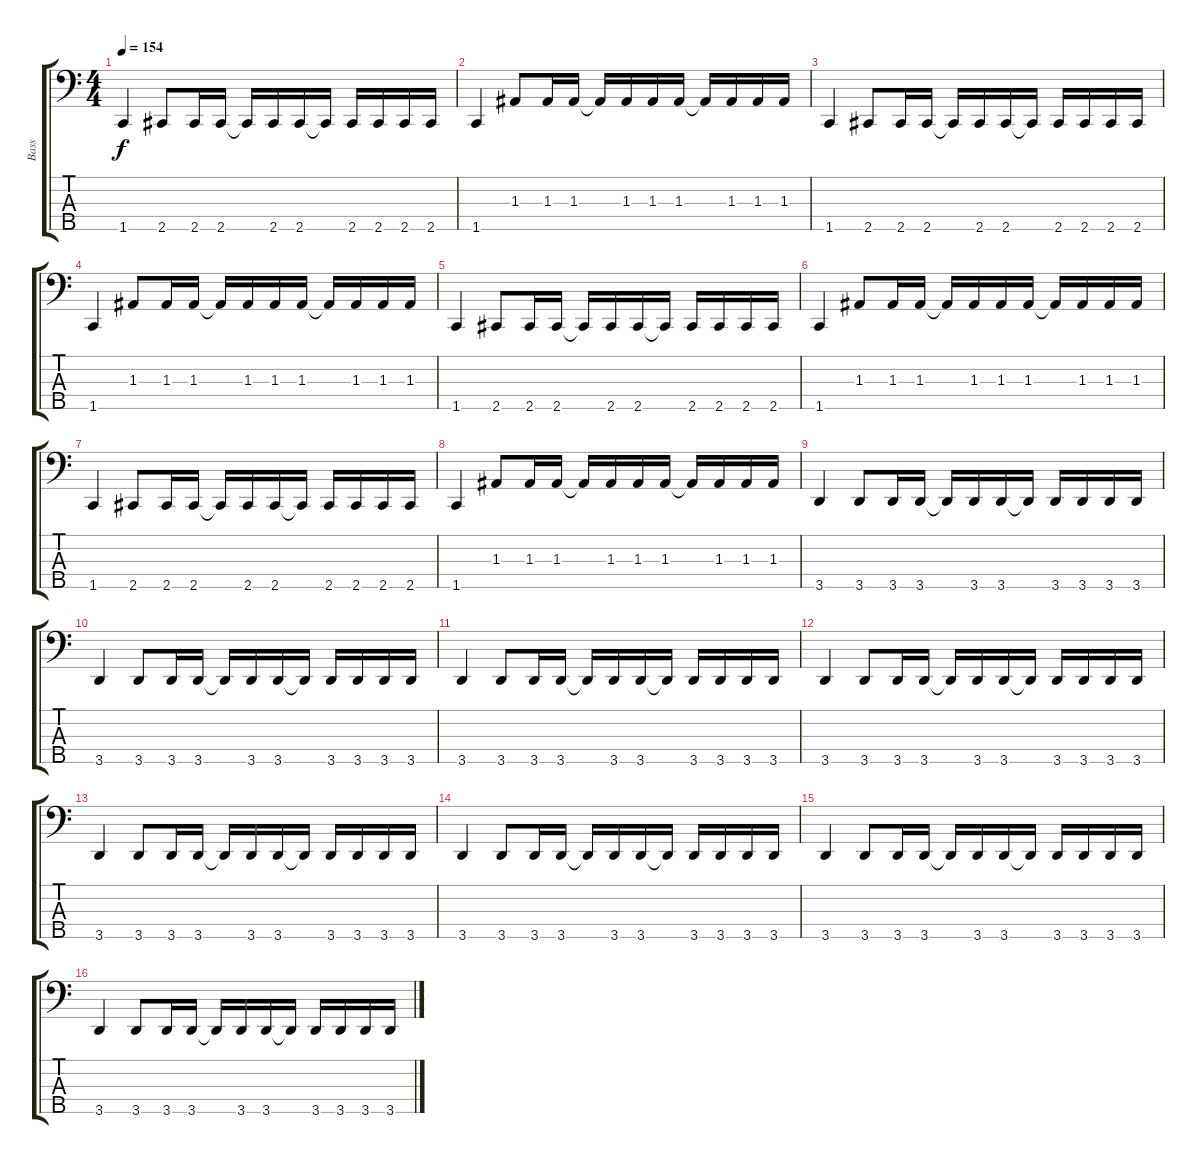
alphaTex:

\track ("Bass" "Bass") {instrument synthbass2}
\staff {score tabs}
\tuning (G2 D2 A1 E1 B0) {hide}
\ts (4 4)
\tempo 154
\clef f4
\ks c
1.5.4{dy f} 2.5.8 2.5.16 2.5.16 2.5{t}.16 2.5.16 2.5.16 2.5{t}.16 2.5.16 2.5.16 2.5.16 2.5.16 |
1.5.4 1.3.8 1.3.16 1.3.16 1.3{t}.16 1.3.16 1.3.16 1.3.16 1.3{t}.16 1.3.16 1.3.16 1.3.16 |
1.5.4 2.5.8 2.5.16 2.5.16 2.5{t}.16 2.5.16 2.5.16 2.5{t}.16 2.5.16 2.5.16 2.5.16 2.5.16 |
1.5.4 1.3.8 1.3.16 1.3.16 1.3{t}.16 1.3.16 1.3.16 1.3.16 1.3{t}.16 1.3.16 1.3.16 1.3.16 |
1.5.4 2.5.8 2.5.16 2.5.16 2.5{t}.16 2.5.16 2.5.16 2.5{t}.16 2.5.16 2.5.16 2.5.16 2.5.16 |
1.5.4 1.3.8 1.3.16 1.3.16 1.3{t}.16 1.3.16 1.3.16 1.3.16 1.3{t}.16 1.3.16 1.3.16 1.3.16 |
1.5.4 2.5.8 2.5.16 2.5.16 2.5{t}.16 2.5.16 2.5.16 2.5{t}.16 2.5.16 2.5.16 2.5.16 2.5.16 |
1.5.4 1.3.8 1.3.16 1.3.16 1.3{t}.16 1.3.16 1.3.16 1.3.16 1.3{t}.16 1.3.16 1.3.16 1.3.16 |
3.5.4 3.5.8 3.5.16 3.5.16 3.5{t}.16 3.5.16 3.5.16 3.5{t}.16 3.5.16 3.5.16 3.5.16 3.5.16 |
3.5.4 3.5.8 3.5.16 3.5.16 3.5{t}.16 3.5.16 3.5.16 3.5{t}.16 3.5.16 3.5.16 3.5.16 3.5.16 |
3.5.4 3.5.8 3.5.16 3.5.16 3.5{t}.16 3.5.16 3.5.16 3.5{t}.16 3.5.16 3.5.16 3.5.16 3.5.16 |
3.5.4 3.5.8 3.5.16 3.5.16 3.5{t}.16 3.5.16 3.5.16 3.5{t}.16 3.5.16 3.5.16 3.5.16 3.5.16 |
3.5.4 3.5.8 3.5.16 3.5.16 3.5{t}.16 3.5.16 3.5.16 3.5{t}.16 3.5.16 3.5.16 3.5.16 3.5.16 |
3.5.4 3.5.8 3.5.16 3.5.16 3.5{t}.16 3.5.16 3.5.16 3.5{t}.16 3.5.16 3.5.16 3.5.16 3.5.16 |
3.5.4 3.5.8 3.5.16 3.5.16 3.5{t}.16 3.5.16 3.5.16 3.5{t}.16 3.5.16 3.5.16 3.5.16 3.5.16 |
3.5.4 3.5.8 3.5.16 3.5.16 3.5{t}.16 3.5.16 3.5.16 3.5{t}.16 3.5.16 3.5.16 3.5.16 3.5.16
